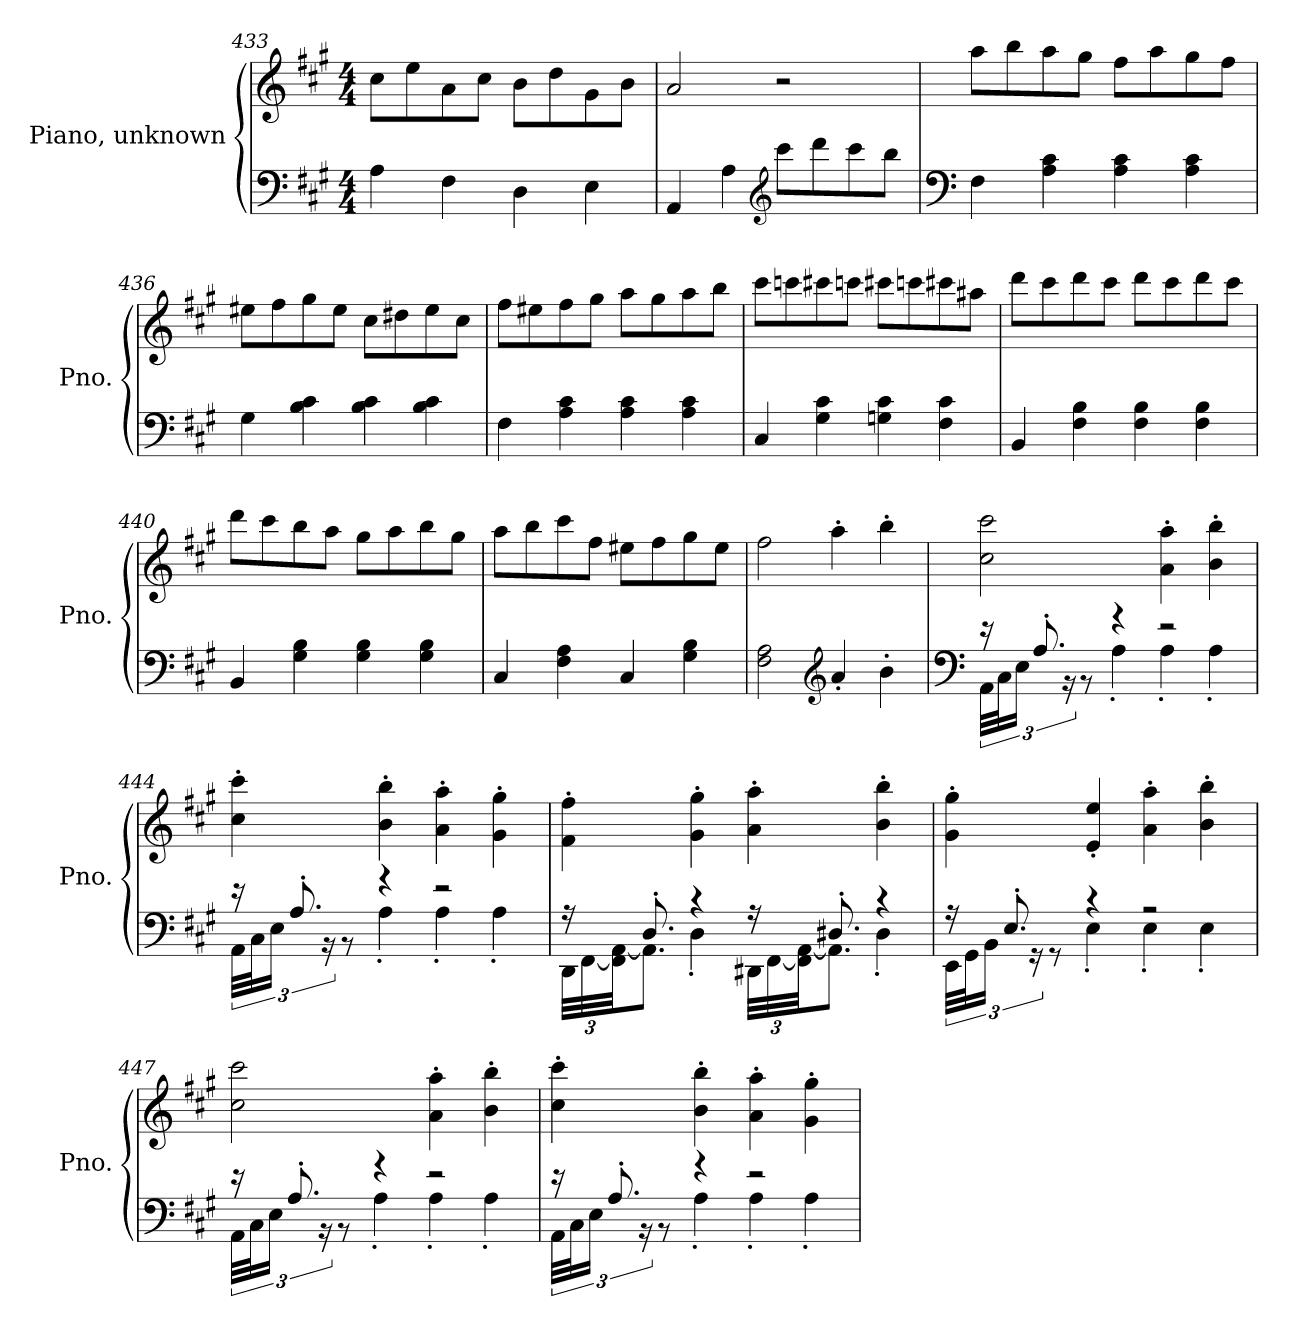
**kern	**kern
*part1	*part1
*staff2	*staff1
*I"Piano, unknown	*
*I'Pno.	*
*clefF4	*clefG2
*k[f#c#g#]	*k[f#c#g#]
*M4/4	*M4/4
=433	=433
4A\	8cc#\L
.	8ee\
4F#\	8a\
.	8cc#\J
4D\	8b\L
.	8dd\
4E\	8g#\
.	8b\J
=434	=434
4AA/	2a/
4A\	.
*clefG2	*
8ccc#\L	2r
8ddd\	.
8ccc#\	.
8bb\J	.
=435	=435
*clefF4	*
4F#\	8aa\L
.	8bb\
4A\ 4c#\	8aa\
.	8gg#\J
4A\ 4c#\	8ff#\L
.	8aa\
4A\ 4c#\	8gg#\
.	8ff#\J
!!LO:LB:g=z
=436	=436
4G#\	8ee#X\L
.	8ff#\
4B\ 4c#\	8gg#\
.	8ee#\J
4B\ 4c#\	8cc#\L
.	8dd#X\
4B\ 4c#\	8ee#\
.	8cc#\J
=437	=437
4F#\	8ff#\L
.	8ee#X\
4A\ 4c#\	8ff#\
.	8gg#\J
4A\ 4c#\	8aa\L
.	8gg#\
4A\ 4c#\	8aa\
.	8bb\J
=438	=438
4C#/	8ccc#\L
.	8cccn\
4G#\ 4c#\	8ccc#X\
.	8cccn\J
4Gn\ 4c#\	8ccc#X\L
.	8cccn\
4F#\ 4c#\	8ccc#X\
.	8aa#X\J
!!LO:LB:g=z
=439	=439
4BB/	8ddd\L
.	8ccc#\
4F#\ 4B\	8ddd\
.	8ccc#\J
4F#\ 4B\	8ddd\L
.	8ccc#\
4F#\ 4B\	8ddd\
.	8ccc#\J
=440	=440
4BB/	8ddd\L
.	8ccc#\
4G#\ 4B\	8bb\
.	8aa\J
4G#\ 4B\	8gg#\L
.	8aa\
4G#\ 4B\	8bb\
.	8gg#\J
=441	=441
4C#/	8aa\L
.	8bb\
4F#\ 4A\	8ccc#\
.	8ff#\J
4C#/	8ee#X\L
.	8ff#\
4G#\ 4B\	8gg#\
.	8ee#\J
=442	=442
2F#\ 2A\	2ff#\
*clefG2	*
4a'/	4aa'\
4b'\	4bb'\
!!LO:LB:g=z
=443	=443
*clefF4	*
*^	*
16r	48AA\LLL	2cc#\ 2ccc#\
.	48C#\J	.
.	24E\JJ	.
8.A'/	.	.
.	24r	.
.	8r	.
4r	4A'\	.
2r	4A'\	4a\' 4aa\'
.	4A'\	4b\' 4bb\'
=444	=444	=444
16r	48AA\LLL	4cc#\' 4ccc#\'
.	48C#\J	.
.	24E\JJ	.
8.A'/	.	.
.	24r	.
.	8r	.
4r	4A'\	4b\' 4bb\'
2r	4A'\	4a\' 4aa\'
.	4A'\	4g#\' 4gg#\'
=445	=445	=445
*	*Xbrackettup	*
16r	48DD\LLL	4f#\' 4ff#\'
.	[48FF#\	.
.	48FF#\] [48AA\JJ	.
8.D'/	8.AA\J]	.
4r	4D'\	4g#\' 4gg#\'
16r	48DD#X\LLL	4a\' 4aa\'
.	[48FF#\	.
.	48FF#\] [48AA\JJ	.
8.D#X'/	8.AA\J]	.
4r	4D#'\	4b\' 4bb\'
!!LO:LB:g=z
=446	=446	=446
*	*brackettup	*
16r	48EE\LLL	4g#\' 4gg#\'
.	48GG#\J	.
.	24BB\JJ	.
8.E'/	.	.
.	24r	.
.	8r	.
4r	4E'\	4e/' 4ee/'
2r	4E'\	4a\' 4aa\'
.	4E'\	4b\' 4bb\'
=447	=447	=447
16r	48AA\LLL	2cc#\ 2ccc#\
.	48C#\J	.
.	24E\JJ	.
8.A'/	.	.
.	24r	.
.	8r	.
4r	4A'\	.
2r	4A'\	4a\' 4aa\'
.	4A'\	4b\' 4bb\'
=448	=448	=448
16r	48AA\LLL	4cc#\' 4ccc#\'
.	48C#\J	.
.	24E\JJ	.
8.A'/	.	.
.	24r	.
.	8r	.
4r	4A'\	4b\' 4bb\'
2r	4A'\	4a\' 4aa\'
.	4A'\	4g#\' 4gg#\'
*v	*v	*
=	=
*-	*-
